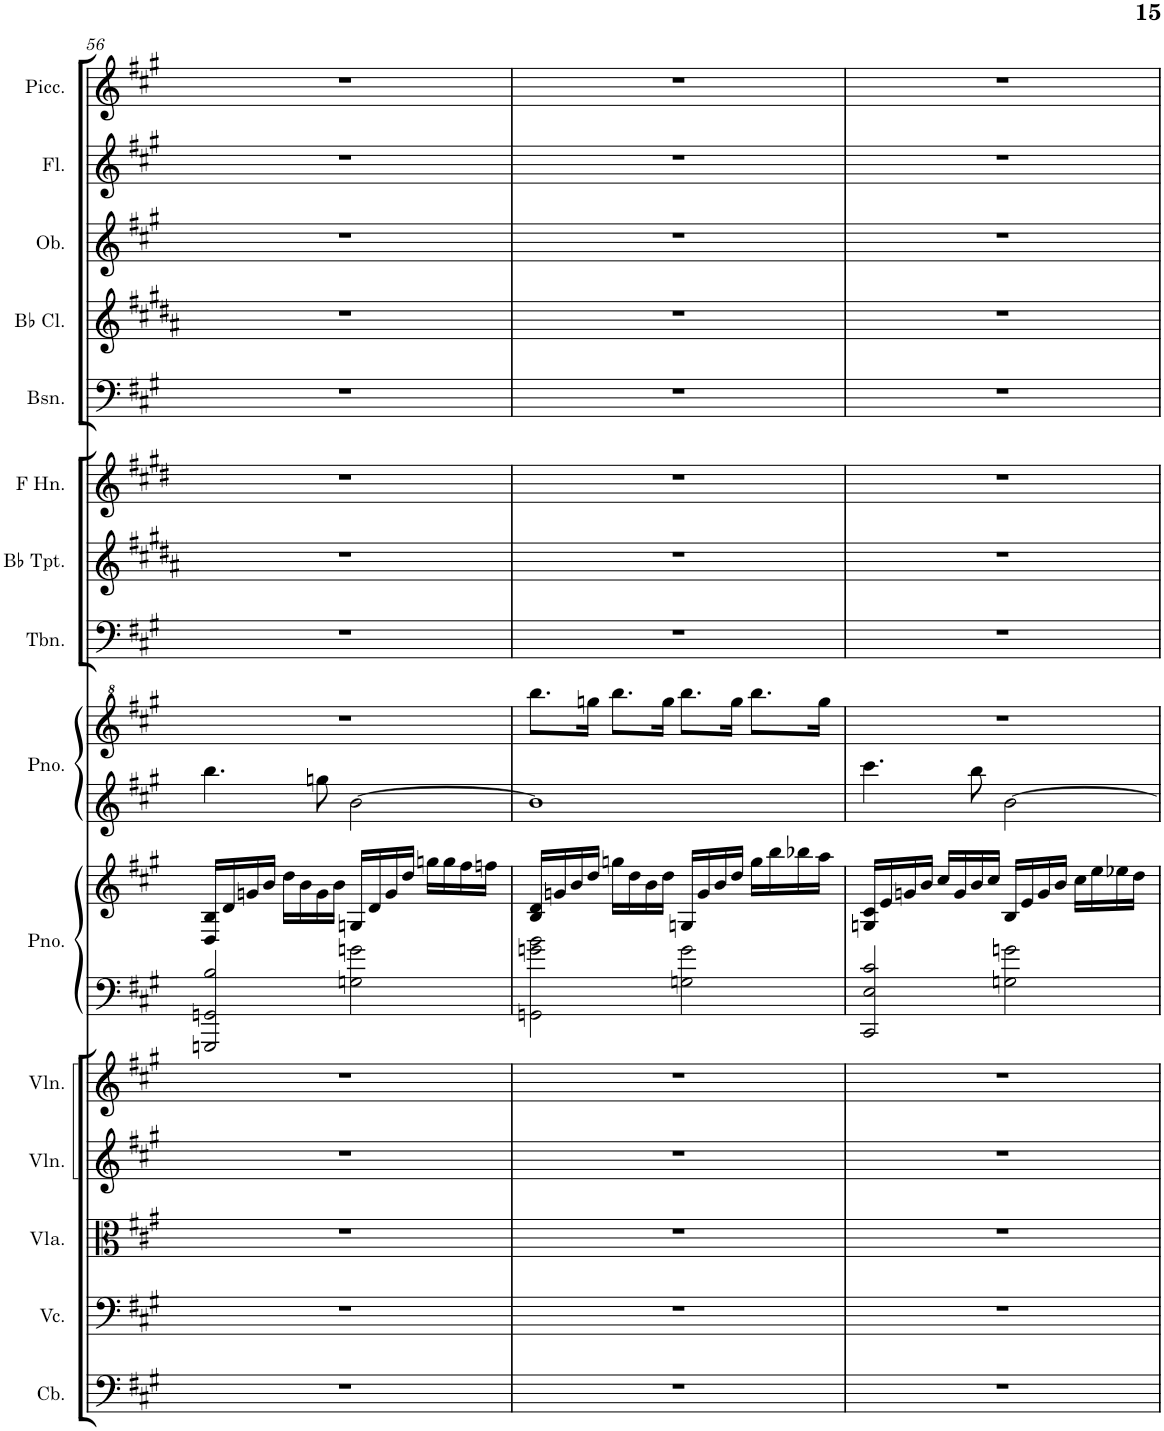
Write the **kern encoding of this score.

**kern	**kern	**kern	**kern	**kern	**kern	**kern	**kern	**kern	**kern	**kern	**kern	**kern	**kern	**kern	**kern	**kern
*part15	*part14	*part13	*part12	*part11	*part10	*part10	*part9	*part9	*part8	*part7	*part6	*part5	*part4	*part3	*part2	*part1
*staff17	*staff16	*staff15	*staff14	*staff13	*staff12	*staff11	*staff10	*staff9	*staff8	*staff7	*staff6	*staff5	*staff4	*staff3	*staff2	*staff1
*I"Contrabass	*I"Violoncello	*I"Viola	*I"Violin	*I"Violin	*I"Piano	*	*I"Piano	*	*I"Trombone	*I"Bb Trumpet	*I"Horn in F	*I"Bassoon	*I"Bb Clarinet	*I"Oboe	*I"Flute	*I"Piccolo
*I'Cb.	*I'Vc.	*I'Vla.	*I'Vln.	*I'Vln.	*I'Pno.	*	*I'Pno.	*	*I'Tbn.	*I'Bb Tpt.	*	*I'Bsn.	*I'Bb Cl.	*I'Ob.	*I'Fl.	*I'Picc.
!!LO:PB:g=z
*clefF4	*clefF4	*clefC3	*clefG2	*clefG2	*clefF4	*clefG2	*clefG2	*clefG^2	*clefF4	*clefG2	*clefG2	*clefF4	*clefG2	*clefG2	*clefG2	*clefG2
*Trd7c12	*	*Trd5c9	*Trd1c2	*Trd1c2	*	*	*	*	*	*Trd1c2	*Trd4c7	*	*Trd1c2	*	*	*Trd-7c-12
*k[f#c#g#]	*k[f#c#g#]	*k[f#c#g#]	*k[f#c#g#]	*k[f#c#g#]	*k[f#c#g#]	*k[f#c#g#]	*k[f#c#g#]	*k[f#c#g#]	*k[f#c#g#]	*k[f#c#g#d#a#]	*k[f#c#g#d#]	*k[f#c#g#]	*k[f#c#g#d#a#]	*k[f#c#g#]	*k[f#c#g#]	*k[f#c#g#]
*M4/4	*M4/4	*M4/4	*M4/4	*M4/4	*M4/4	*M4/4	*M4/4	*M4/4	*M4/4	*M4/4	*M4/4	*M4/4	*M4/4	*M4/4	*M4/4	*M4/4
=56	=56	=56	=56	=56	=56	=56	=56	=56	=56	=56	=56	=56	=56	=56	=56	=56
1r	1r	1r	1r	1r	2GGGn/ 2GGn/ 2B/	16D/ 16B/LL	4.bb\	1r	1r	1r	1r	1r	1r	1r	1r	1r
.	.	.	.	.	.	16d/	.	.	.	.	.	.	.	.	.	.
.	.	.	.	.	.	16gn/	.	.	.	.	.	.	.	.	.	.
.	.	.	.	.	.	16b/JJ	.	.	.	.	.	.	.	.	.	.
.	.	.	.	.	.	16dd\LL	.	.	.	.	.	.	.	.	.	.
.	.	.	.	.	.	16b\	.	.	.	.	.	.	.	.	.	.
.	.	.	.	.	.	16g\	8ggn\	.	.	.	.	.	.	.	.	.
.	.	.	.	.	.	16b\JJ	.	.	.	.	.	.	.	.	.	.
.	.	.	.	.	2Gn\ 2gn\	16Gn/LL	[2b\	.	.	.	.	.	.	.	.	.
.	.	.	.	.	.	16d/	.	.	.	.	.	.	.	.	.	.
.	.	.	.	.	.	16g/	.	.	.	.	.	.	.	.	.	.
.	.	.	.	.	.	16dd/JJ	.	.	.	.	.	.	.	.	.	.
.	.	.	.	.	.	16ggn\LL	.	.	.	.	.	.	.	.	.	.
.	.	.	.	.	.	16gg\	.	.	.	.	.	.	.	.	.	.
.	.	.	.	.	.	16ff#\	.	.	.	.	.	.	.	.	.	.
.	.	.	.	.	.	16ffn\JJ	.	.	.	.	.	.	.	.	.	.
=57	=57	=57	=57	=57	=57	=57	=57	=57	=57	=57	=57	=57	=57	=57	=57	=57
1r	1r	1r	1r	1r	2GGn\ 2gn\ 2b\	16B/ 16d/LL	1b]	8.bbb\L	1r	1r	1r	1r	1r	1r	1r	1r
.	.	.	.	.	.	16gn/	.	.	.	.	.	.	.	.	.	.
.	.	.	.	.	.	16b/	.	.	.	.	.	.	.	.	.	.
.	.	.	.	.	.	16dd/JJ	.	16gggn\Jk	.	.	.	.	.	.	.	.
.	.	.	.	.	.	16ggn\LL	.	8.bbb\L	.	.	.	.	.	.	.	.
.	.	.	.	.	.	16dd\	.	.	.	.	.	.	.	.	.	.
.	.	.	.	.	.	16b\	.	.	.	.	.	.	.	.	.	.
.	.	.	.	.	.	16dd\JJ	.	16ggg\Jk	.	.	.	.	.	.	.	.
.	.	.	.	.	2Gn\ 2g\	16Gn/LL	.	8.bbb\L	.	.	.	.	.	.	.	.
.	.	.	.	.	.	16g/	.	.	.	.	.	.	.	.	.	.
.	.	.	.	.	.	16b/	.	.	.	.	.	.	.	.	.	.
.	.	.	.	.	.	16dd/JJ	.	16ggg\Jk	.	.	.	.	.	.	.	.
.	.	.	.	.	.	16gg\LL	.	8.bbb\L	.	.	.	.	.	.	.	.
.	.	.	.	.	.	16bb\	.	.	.	.	.	.	.	.	.	.
.	.	.	.	.	.	16bb-X\	.	.	.	.	.	.	.	.	.	.
.	.	.	.	.	.	16aa\JJ	.	16ggg\Jk	.	.	.	.	.	.	.	.
=58	=58	=58	=58	=58	=58	=58	=58	=58	=58	=58	=58	=58	=58	=58	=58	=58
1r	1r	1r	1r	1r	2CC#/ 2E/ 2c#/	16Gn/ 16c#/LL	4.ccc#\	1r	1r	1r	1r	1r	1r	1r	1r	1r
.	.	.	.	.	.	16e/	.	.	.	.	.	.	.	.	.	.
.	.	.	.	.	.	16gn/	.	.	.	.	.	.	.	.	.	.
.	.	.	.	.	.	16b/JJ	.	.	.	.	.	.	.	.	.	.
.	.	.	.	.	.	16cc#/LL	.	.	.	.	.	.	.	.	.	.
.	.	.	.	.	.	16g/	.	.	.	.	.	.	.	.	.	.
.	.	.	.	.	.	16b/	8bb\	.	.	.	.	.	.	.	.	.
.	.	.	.	.	.	16cc#/JJ	.	.	.	.	.	.	.	.	.	.
.	.	.	.	.	2Gn\ 2gn\	16B/LL	[2b\	.	.	.	.	.	.	.	.	.
.	.	.	.	.	.	16e/	.	.	.	.	.	.	.	.	.	.
.	.	.	.	.	.	16g/	.	.	.	.	.	.	.	.	.	.
.	.	.	.	.	.	16b/JJ	.	.	.	.	.	.	.	.	.	.
.	.	.	.	.	.	16cc#\LL	.	.	.	.	.	.	.	.	.	.
.	.	.	.	.	.	16ee\	.	.	.	.	.	.	.	.	.	.
.	.	.	.	.	.	16ee-X\	.	.	.	.	.	.	.	.	.	.
.	.	.	.	.	.	16dd\JJ	.	.	.	.	.	.	.	.	.	.
=	=	=	=	=	=	=	=	=	=	=	=	=	=	=	=	=
*-	*-	*-	*-	*-	*-	*-	*-	*-	*-	*-	*-	*-	*-	*-	*-	*-
